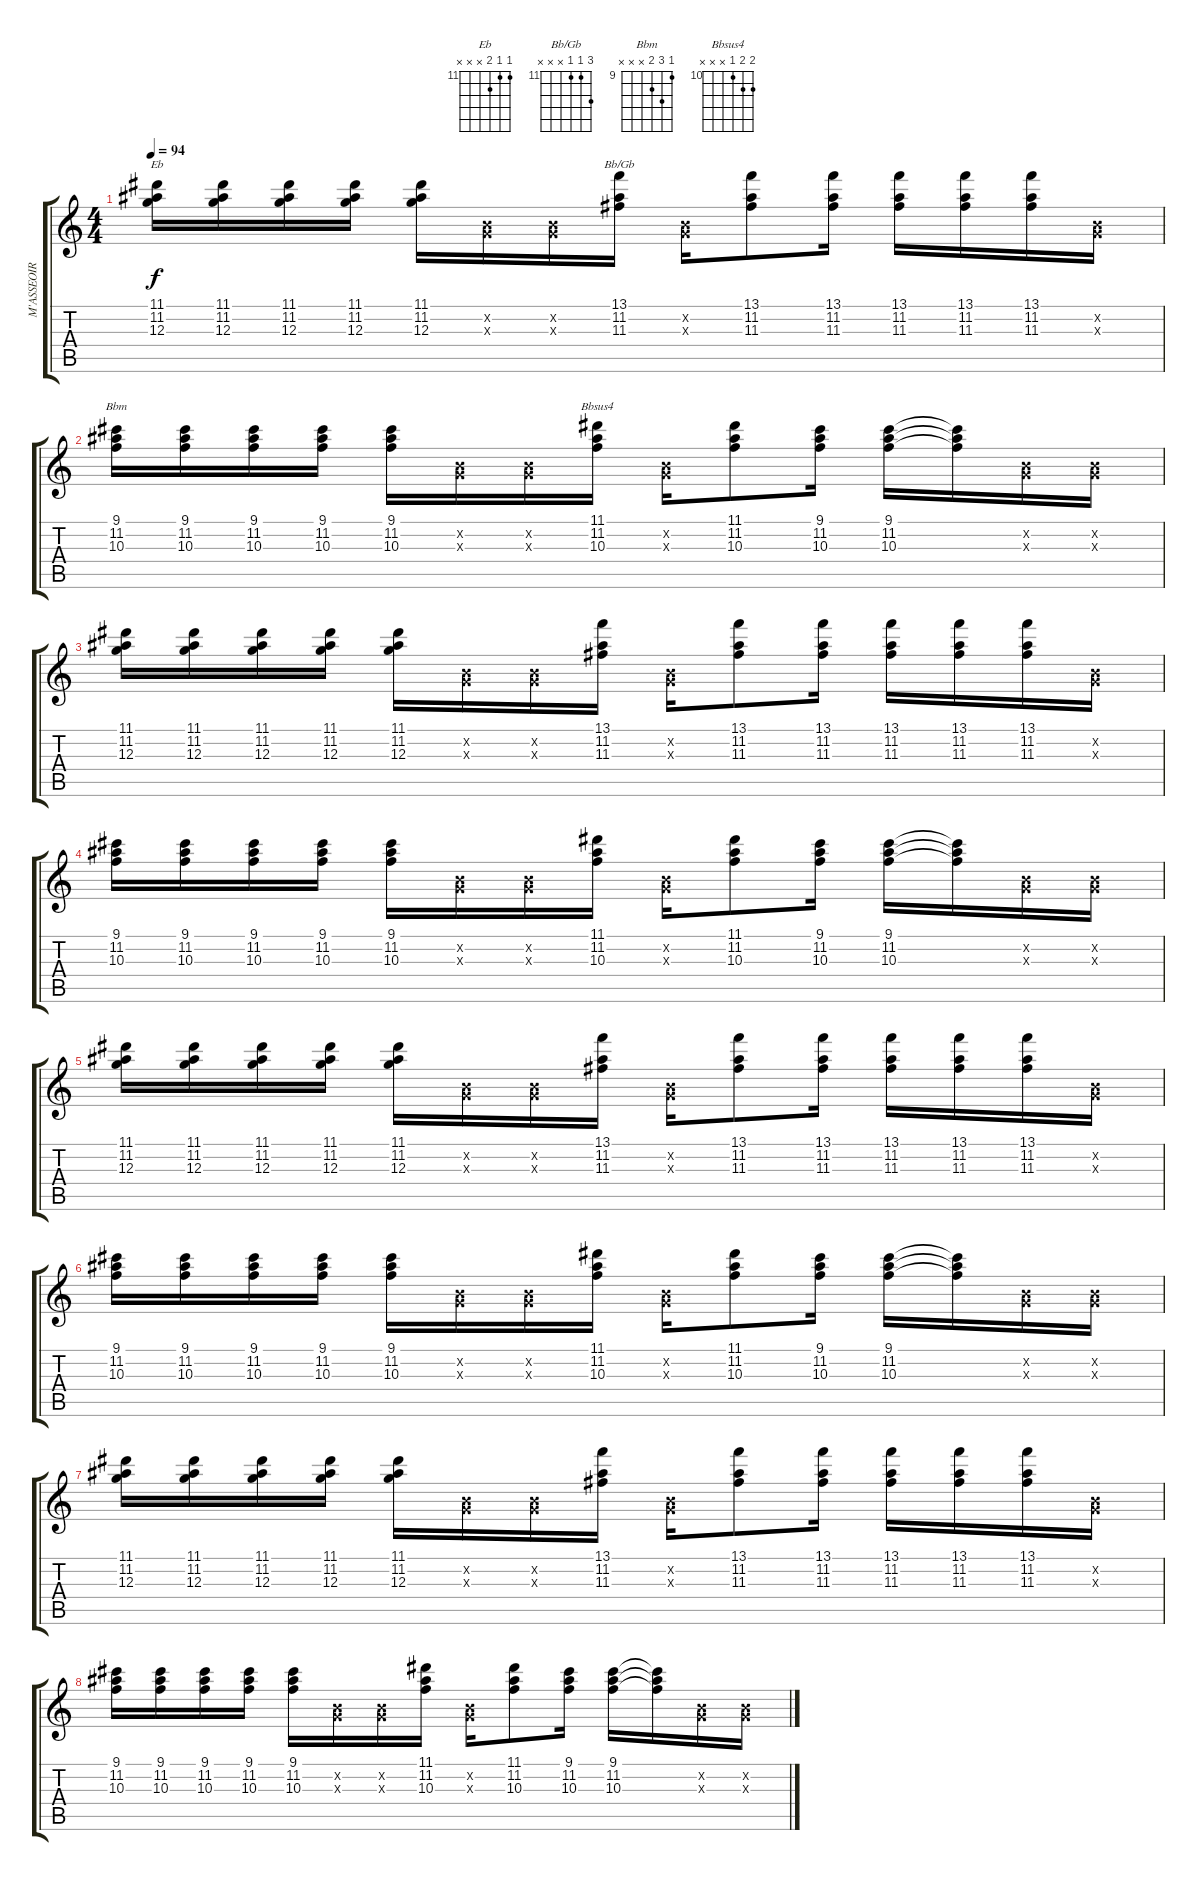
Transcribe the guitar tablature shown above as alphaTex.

\track ("M'ASSEOIR (guitare 3)" "M'ASSEOIR ") {instrument acousticguitarnylon}
\staff {score tabs}
\tuning (E4 B3 G3 D3 A2 E2) {hide}
\chord ("Eb" 11 11 12 x x x) {firstfret 11}
\chord ("Bb/Gb" 13 11 11 x x x) {firstfret 11}
\chord ("Bbm" 9 11 10 x x x) {firstfret 9}
\chord ("Bbsus4" 11 11 10 x x x) {firstfret 10}
\ts (4 4)
\tempo 94
\clef g2
\ks c
(11.1 11.2 12.3).16{ch "Eb" dy f} (11.1 11.2 12.3).16 (11.1 11.2 12.3).16 (11.1 11.2 12.3).16 (11.1 11.2 12.3).16 (0.2{x} 0.3{x}).16 (0.2{x} 0.3{x}).16 (13.1 11.2 11.3).16{ch "Bb/Gb"} (0.2{x} 0.3{x}).16 (13.1 11.2 11.3).8 (13.1 11.2 11.3).16 (13.1 11.2 11.3).16 (13.1 11.2 11.3).16 (13.1 11.2 11.3).16 (0.2{x} 0.3{x}).16 |
(9.1 11.2 10.3).16{ch "Bbm"} (9.1 11.2 10.3).16 (9.1 11.2 10.3).16 (9.1 11.2 10.3).16 (9.1 11.2 10.3).16 (0.2{x} 0.3{x}).16 (0.2{x} 0.3{x}).16 (11.1 11.2 10.3).16{ch "Bbsus4"} (0.2{x} 0.3{x}).16 (11.1 11.2 10.3).8 (9.1 11.2 10.3).16 (9.1 11.2 10.3).16 (9.1{t} 11.2{t} 10.3{t}).16 (0.2{x} 0.3{x}).16 (0.2{x} 0.3{x}).16 |
(11.1 11.2 12.3).16 (11.1 11.2 12.3).16 (11.1 11.2 12.3).16 (11.1 11.2 12.3).16 (11.1 11.2 12.3).16 (0.2{x} 0.3{x}).16 (0.2{x} 0.3{x}).16 (13.1 11.2 11.3).16 (0.2{x} 0.3{x}).16 (13.1 11.2 11.3).8 (13.1 11.2 11.3).16 (13.1 11.2 11.3).16 (13.1 11.2 11.3).16 (13.1 11.2 11.3).16 (0.2{x} 0.3{x}).16 |
(9.1 11.2 10.3).16 (9.1 11.2 10.3).16 (9.1 11.2 10.3).16 (9.1 11.2 10.3).16 (9.1 11.2 10.3).16 (0.2{x} 0.3{x}).16 (0.2{x} 0.3{x}).16 (11.1 11.2 10.3).16 (0.2{x} 0.3{x}).16 (11.1 11.2 10.3).8 (9.1 11.2 10.3).16 (9.1 11.2 10.3).16 (9.1{t} 11.2{t} 10.3{t}).16 (0.2{x} 0.3{x}).16 (0.2{x} 0.3{x}).16 |
(11.1 11.2 12.3).16 (11.1 11.2 12.3).16 (11.1 11.2 12.3).16 (11.1 11.2 12.3).16 (11.1 11.2 12.3).16 (0.2{x} 0.3{x}).16 (0.2{x} 0.3{x}).16 (13.1 11.2 11.3).16 (0.2{x} 0.3{x}).16 (13.1 11.2 11.3).8 (13.1 11.2 11.3).16 (13.1 11.2 11.3).16 (13.1 11.2 11.3).16 (13.1 11.2 11.3).16 (0.2{x} 0.3{x}).16 |
(9.1 11.2 10.3).16 (9.1 11.2 10.3).16 (9.1 11.2 10.3).16 (9.1 11.2 10.3).16 (9.1 11.2 10.3).16 (0.2{x} 0.3{x}).16 (0.2{x} 0.3{x}).16 (11.1 11.2 10.3).16 (0.2{x} 0.3{x}).16 (11.1 11.2 10.3).8 (9.1 11.2 10.3).16 (9.1 11.2 10.3).16 (9.1{t} 11.2{t} 10.3{t}).16 (0.2{x} 0.3{x}).16 (0.2{x} 0.3{x}).16 |
(11.1 11.2 12.3).16 (11.1 11.2 12.3).16 (11.1 11.2 12.3).16 (11.1 11.2 12.3).16 (11.1 11.2 12.3).16 (0.2{x} 0.3{x}).16 (0.2{x} 0.3{x}).16 (13.1 11.2 11.3).16 (0.2{x} 0.3{x}).16 (13.1 11.2 11.3).8 (13.1 11.2 11.3).16 (13.1 11.2 11.3).16 (13.1 11.2 11.3).16 (13.1 11.2 11.3).16 (0.2{x} 0.3{x}).16 |
(9.1 11.2 10.3).16 (9.1 11.2 10.3).16 (9.1 11.2 10.3).16 (9.1 11.2 10.3).16 (9.1 11.2 10.3).16 (0.2{x} 0.3{x}).16 (0.2{x} 0.3{x}).16 (11.1 11.2 10.3).16 (0.2{x} 0.3{x}).16 (11.1 11.2 10.3).8 (9.1 11.2 10.3).16 (9.1 11.2 10.3).16 (9.1{t} 11.2{t} 10.3{t}).16 (0.2{x} 0.3{x}).16 (0.2{x} 0.3{x}).16
